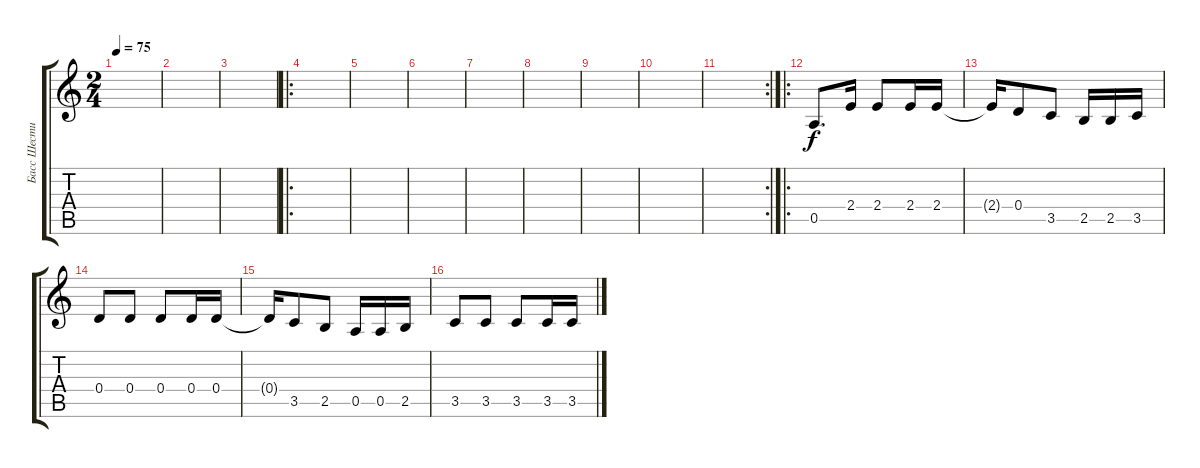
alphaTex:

\track ("Басс Шестиструнка" "Басс Шести") {instrument acousticguitarsteel}
\staff {score tabs}
\tuning (E4 B3 G3 D3 A2 E2) {hide}
\ts (2 4)
\tempo 75
\clef g2
\ks c
|
|
|
\ro
|
|
|
|
|
|
|
\rc 2
|
\ro
0.5.8{d} 2.4.16 2.4.8 2.4.16 2.4.16 |
2.4{t}.16 0.4.8 3.5.8 2.5.16 2.5.16 3.5.16 |
0.4.8 0.4.8 0.4.8 0.4.16 0.4.16 |
0.4{t}.16 3.5.8 2.5.8 0.5.16 0.5.16 2.5.16 |
3.5.8 3.5.8 3.5.8 3.5.16 3.5.16
